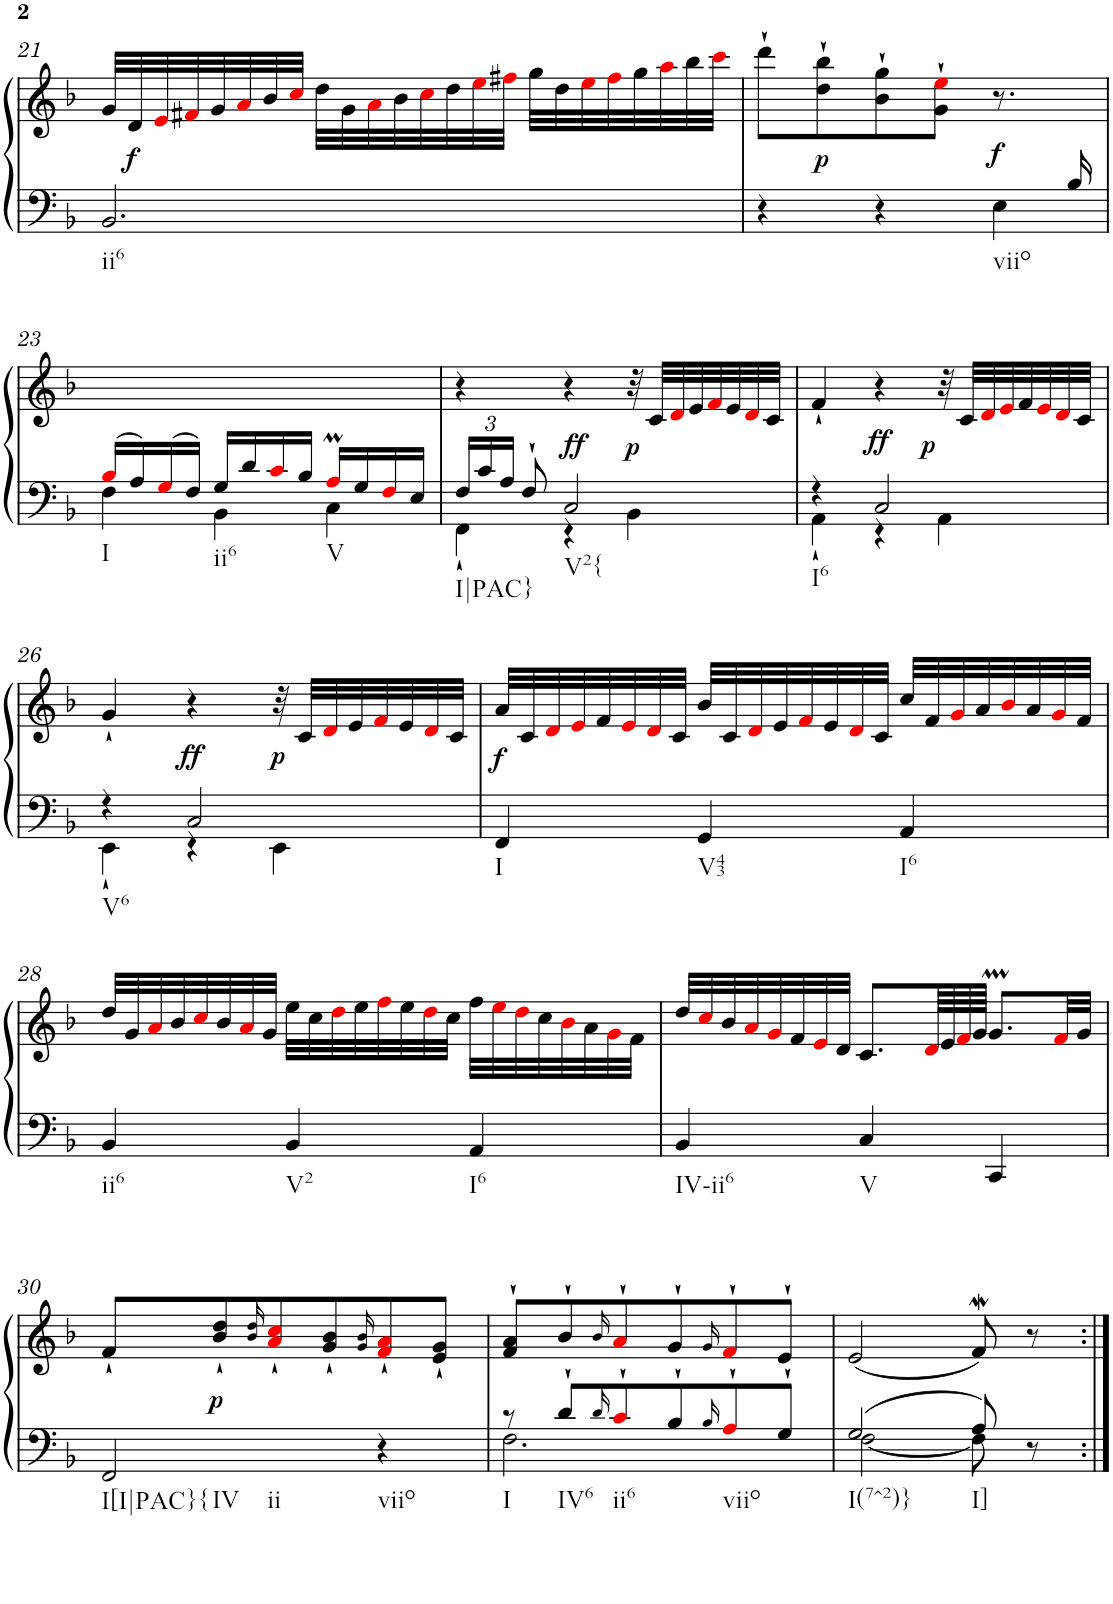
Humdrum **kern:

**kern	**kern	**dynam
*part1	*part1	*part1
*staff2	*staff1	*staff1/2
*I"Harpsichord	*	*
*I'Hch.	*	*
!!LO:PB:g=z
*clefF4	*clefG2	*
*k[b-]	*k[b-]	*
*F:	*F:	*
*M3/4	*M3/4	*
=21	=21	=21
!LO:TX:b:t=ii6	!	!
2.BB-/	32g/LLL	.
!	!	!LO:DY:b
.	32d/	f
.	32ei/	.
.	32f#Xi/	.
.	32g/	.
.	32ai/	.
.	32b-/	.
.	32cci/JJJ	.
.	32dd\LLL	.
.	32g\	.
.	32ai\	.
.	32b-\	.
.	32cci\	.
.	32dd\	.
.	32eei\	.
.	32ff#Xi\JJJ	.
.	32gg\LLL	.
.	32dd\	.
.	32eei\	.
.	32ff#i\	.
.	32gg\	.
.	32aai\	.
.	32bb-\	.
.	32ccci\JJJ	.
=22	=22	=22
*^	*	*
8.ryy	4r	8ddd`\L	.
!	!	!	!LO:DY:b
.	.	8dd\` 8bb-\`	p
.	4r	8b-\` 8gg\`	.
.	.	8g\` 8eei\`J	.
!	!LO:TX:b:t=viio	!	!
!	!	!	!LO:DY:b
.	4E\	8.r	f
16B-/	.	16ryy	.
!!LO:LB:g=z
=23	=23	=23	=23
!LO:TX:b:t=I	!	!	!
16B-i/LL	4F\	2.ryy	.
16A/	.	.	.
16Gi/	.	.	.
16F/JJ	.	.	.
!LO:TX:b:t=ii6	!	!	!
16G/LL	4BB-\	.	.
16d/	.	.	.
16ci/	.	.	.
16B-/JJ	.	.	.
!LO:TX:b:t=V	!	!	!
16Ai/LL	4CM\	.	.
16G/	.	.	.
16Fi/	.	.	.
16E/JJ	.	.	.
=24	=24	=24	=24
*Xbrackettup	*	*	*
!LO:TX:b:t=I|PAC}	!	!	!
24F/LL	4FF`\	4r	.
24c/	.	.	.
24A/JJ	.	.	.
8F`/	.	.	.
!LO:TX:b:t=V2{	!	!	!
!	!	!	!LO:DY:a=2
2C/	4r	4r	ff
!	!	!	!LO:DY:a=2
.	4BB-\	32r	p
.	.	32c/LLL	.
.	.	32di/	.
.	.	32e/	.
.	.	32fi/	.
.	.	32e/	.
.	.	32di/	.
.	.	32c/JJJ	.
=25	=25	=25	=25
!LO:TX:b:t=I6	!	!	!
4r	4AA`\	4f`/	.
!	!	!	!LO:DY:b
2C/	4r	4r	ff
.	4AA\	32r	.
!	!	!	!LO:DY:b
.	.	32c/LLL	p
.	.	32di/	.
.	.	32ei/	.
.	.	32f/	.
.	.	32ei/	.
.	.	32di/	.
.	.	32c/JJJ	.
!!LO:LB:g=z
=26	=26	=26	=26
!LO:TX:b:t=V6	!	!	!
4r	4EE`\	4g`/	.
!	!	!	!LO:DY:b
2C/	4r	4r	ff
!	!	!	!LO:DY:b
.	4EE\	32r	p
.	.	32c/LLL	.
.	.	32di/	.
.	.	32e/	.
.	.	32fi/	.
.	.	32e/	.
.	.	32di/	.
.	.	32c/JJJ	.
*v	*v	*	*
=27	=27	=27
!LO:TX:b:t=I	!	!
!	!	!LO:DY:b
4FF/	32a/LLL	f
.	32c/	.
.	32di/	.
.	32ei/	.
.	32f/	.
.	32ei/	.
.	32di/	.
.	32c/JJJ	.
!LO:TX:b:t=V43	!	!
4GG/	32b-/LLL	.
.	32c/	.
.	32di/	.
.	32e/	.
.	32fi/	.
.	32e/	.
.	32di/	.
.	32c/JJJ	.
!LO:TX:b:t=I6	!	!
4AA/	32cc/LLL	.
.	32f/	.
.	32gi/	.
.	32a/	.
.	32b-i/	.
.	32a/	.
.	32gi/	.
.	32f/JJJ	.
!!LO:LB:g=z
=28	=28	=28
!LO:TX:b:t=ii6	!	!
4BB-/	32dd/LLL	.
.	32g/	.
.	32ai/	.
.	32b-/	.
.	32cci/	.
.	32b-/	.
.	32ai/	.
.	32g/JJJ	.
!LO:TX:b:t=V2	!	!
4BB-/	32ee\LLL	.
.	32cc\	.
.	32ddi\	.
.	32ee\	.
.	32ffi\	.
.	32ee\	.
.	32ddi\	.
.	32cc\JJJ	.
!LO:TX:b:t=I6	!	!
4AA/	32ff\LLL	.
.	32eei\	.
.	32ddi\	.
.	32cc\	.
.	32b-i\	.
.	32a\	.
.	32gi\	.
.	32f\JJJ	.
=29	=29	=29
!LO:TX:b:t=IV-ii6	!	!
4BB-/	32dd/LLL	.
.	32cci/	.
.	32b-/	.
.	32ai/	.
.	32gi/	.
.	32f/	.
.	32ei/	.
.	32d/JJJ	.
!LO:TX:b:t=V	!	!
4C/	8.c/L	.
.	64di/LLL	.
.	64e/	.
.	64fi/	.
.	64g/JJJJ	.
4CC/	8.gM/L	.
.	32fi/LL	.
.	32g/JJJ	.
!!LO:LB:g=z
=30	=30	=30
!LO:TX:b:t=I[I|PAC}{	!	!
!LO:TX:b:t=IV	!	!
!LO:TX:b:t=ii	!	!
2FF/	8f`/L	.
!	!	!LO:DY:b
.	8b-/` 8dd/`	p
.	16qb-/ 16qdd/	.
.	8ai/` 8cci/`	.
.	8g/` 8b-/`	.
.	16qg/ 16qb-/	.
!LO:TX:b:t=viio	!	!
4r	8fi/` 8ai/`	.
.	8e/` 8g/`J	.
=31	=31	=31
*^	*	*
!LO:TX:b:t=I	!	!	!
8r	2.F\	8f/`> 8a/`>L	.
!LO:TX:b:t=IV6	!	!	!
8d`/L	.	8b-`>/	.
16qd/	.	16qb-/	.
!LO:TX:b:t=ii6	!	!	!
8c`i/	.	8a`>i/	.
8B-`/	.	8g`>/	.
16qB-/	.	16qg/	.
!LO:TX:b:t=viio	!	!	!
8A`i/	.	8f`>i/	.
8G`/J	.	8e`>/J	.
=32	=32	=32	=32
!LO:TX:b:t=I(7^2)}	!	!	!
2G/	[<2F\	(<2e/	.
!LO:TX:b:t=I]	!	!	!
8A/	8F\]	8fw/)	.
8r	8ryy	8r	.
*v	*v	*	*
=:|!	=:|!	=:|!
*-	*-	*-
